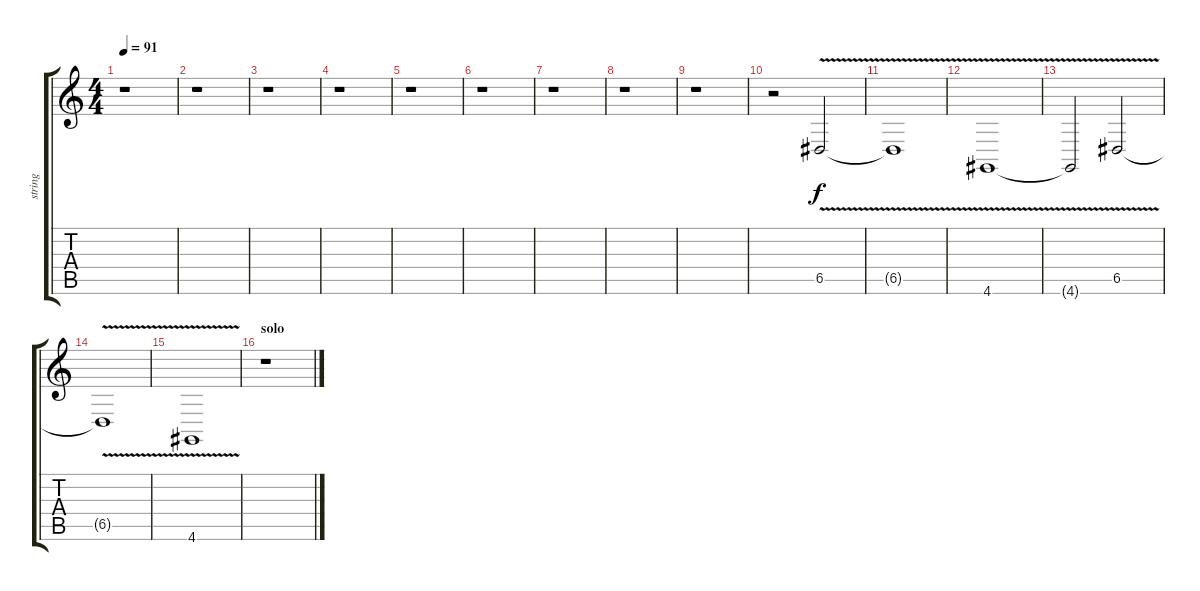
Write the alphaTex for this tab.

\track ("string" "string") {instrument stringensemble1}
\staff {score tabs}
\tuning (E4 B3 G3 D3 A2 E2) {hide}
\ts (4 4)
\tempo 91
\clef g2
\ks c
r.1{dy f} |
r.1 |
r.1 |
r.1 |
r.1 |
r.1 |
r.1 |
r.1 |
r.1 |
r.2 6.5{v}.2 |
6.5{t}.1 |
4.6{v}.1 |
4.6{t}.2 6.5{v}.2 |
6.5{t}.1 |
4.6{v}.1 |
\section ("" "solo")
r.1
